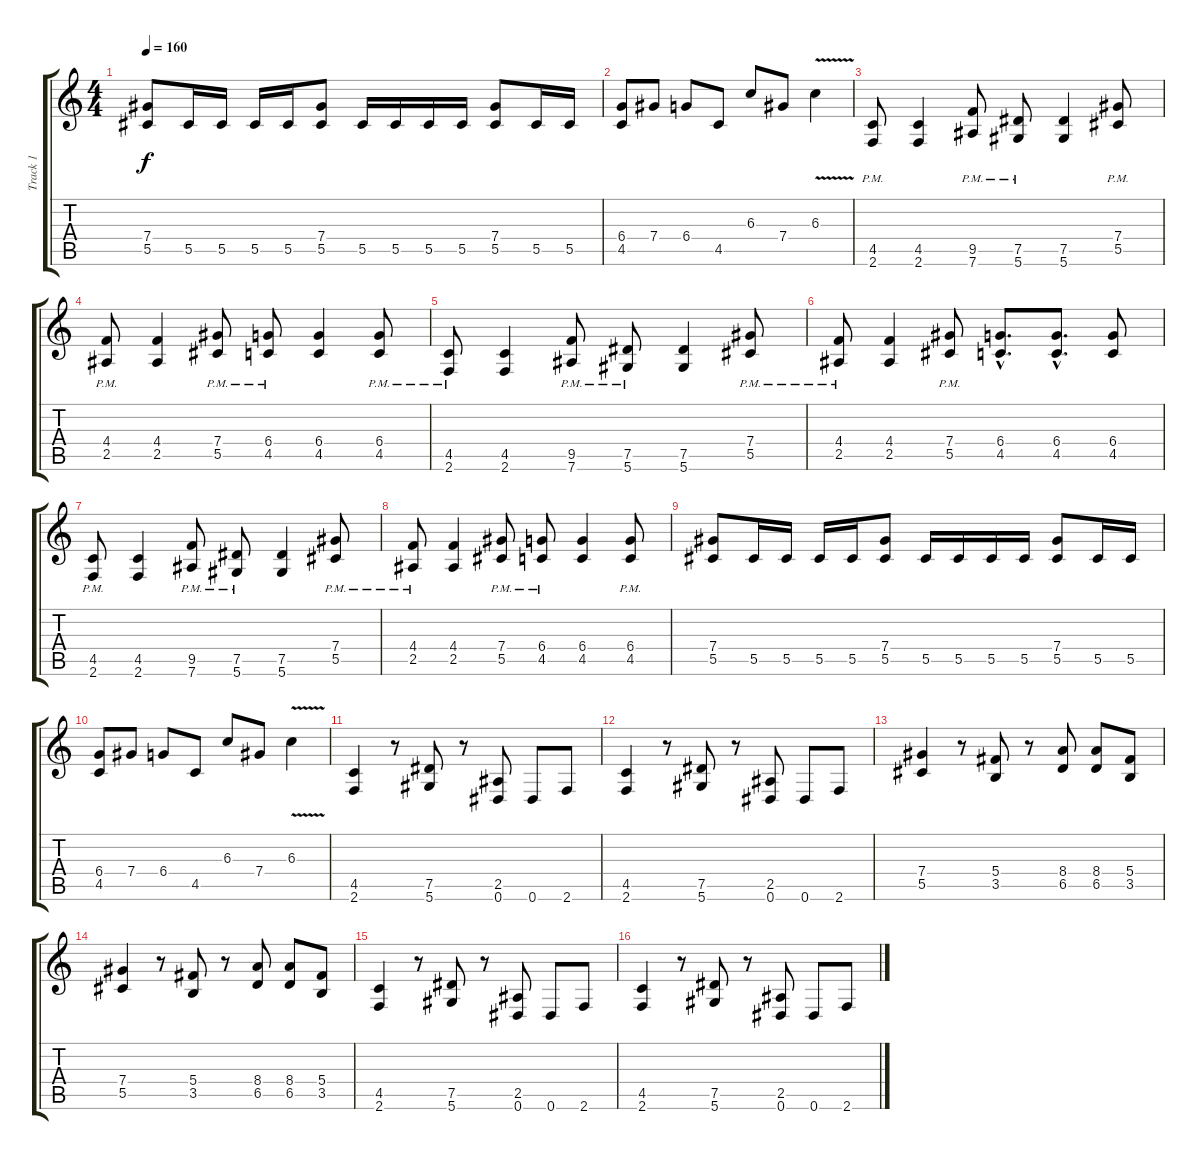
\track ("Track 1" "Track 1") {instrument distortionguitar}
\staff {score tabs}
\tuning (Eb4 Bb3 Gb3 Db3 Ab2 Eb2) {hide}
\ts (4 4)
\tempo 160
\clef g2
\ks c
(7.4 5.5).8{dy f} 5.5.16 5.5.16 5.5.16 5.5.16 (7.4 5.5).8 5.5.16 5.5.16 5.5.16 5.5.16 (7.4 5.5).8 5.5.16 5.5.16 |
(6.4 4.5).8 7.4.8 6.4.8 4.5.8 6.3.8 7.4.8 6.3{v}.4 |
(4.5{pm} 2.6{pm}).8 (4.5 2.6).4 (9.5{pm} 7.6{pm}).8 (7.5{pm} 5.6{pm}).8 (7.5 5.6).4 (7.4{pm} 5.5{pm}).8 |
(4.4{pm} 2.5{pm}).8 (4.4 2.5).4 (7.4{pm} 5.5{pm}).8 (6.4{pm} 4.5{pm}).8 (6.4 4.5).4 (6.4{pm} 4.5{pm}).8 |
(4.5{pm} 2.6{pm}).8 (4.5 2.6).4 (9.5{pm} 7.6{pm}).8 (7.5{pm} 5.6{pm}).8 (7.5 5.6).4 (7.4{pm} 5.5{pm}).8 |
(4.4{pm} 2.5{pm}).8 (4.4 2.5).4 (7.4{pm} 5.5{pm}).8 (6.4{hac} 4.5{hac}).8{d} (6.4{hac} 4.5{hac}).8{d} (6.4 4.5).8 |
(4.5{pm} 2.6{pm}).8 (4.5 2.6).4 (9.5{pm} 7.6{pm}).8 (7.5{pm} 5.6{pm}).8 (7.5 5.6).4 (7.4{pm} 5.5{pm}).8 |
(4.4{pm} 2.5{pm}).8 (4.4 2.5).4 (7.4{pm} 5.5{pm}).8 (6.4{pm} 4.5{pm}).8 (6.4 4.5).4 (6.4{pm} 4.5{pm}).8 |
(7.4 5.5).8 5.5.16 5.5.16 5.5.16 5.5.16 (7.4 5.5).8 5.5.16 5.5.16 5.5.16 5.5.16 (7.4 5.5).8 5.5.16 5.5.16 |
(6.4 4.5).8 7.4.8 6.4.8 4.5.8 6.3.8 7.4.8 6.3{v}.4 |
(4.5 2.6).4 r.8 (7.5 5.6).8 r.8 (2.5 0.6).8 0.6.8 2.6.8 |
(4.5 2.6).4 r.8 (7.5 5.6).8 r.8 (2.5 0.6).8 0.6.8 2.6.8 |
(7.4 5.5).4 r.8 (5.4 3.5).8 r.8 (8.4 6.5).8 (8.4 6.5).8 (5.4 3.5).8 |
(7.4 5.5).4 r.8 (5.4 3.5).8 r.8 (8.4 6.5).8 (8.4 6.5).8 (5.4 3.5).8 |
(4.5 2.6).4 r.8 (7.5 5.6).8 r.8 (2.5 0.6).8 0.6.8 2.6.8 |
(4.5 2.6).4 r.8 (7.5 5.6).8 r.8 (2.5 0.6).8 0.6.8 2.6.8
